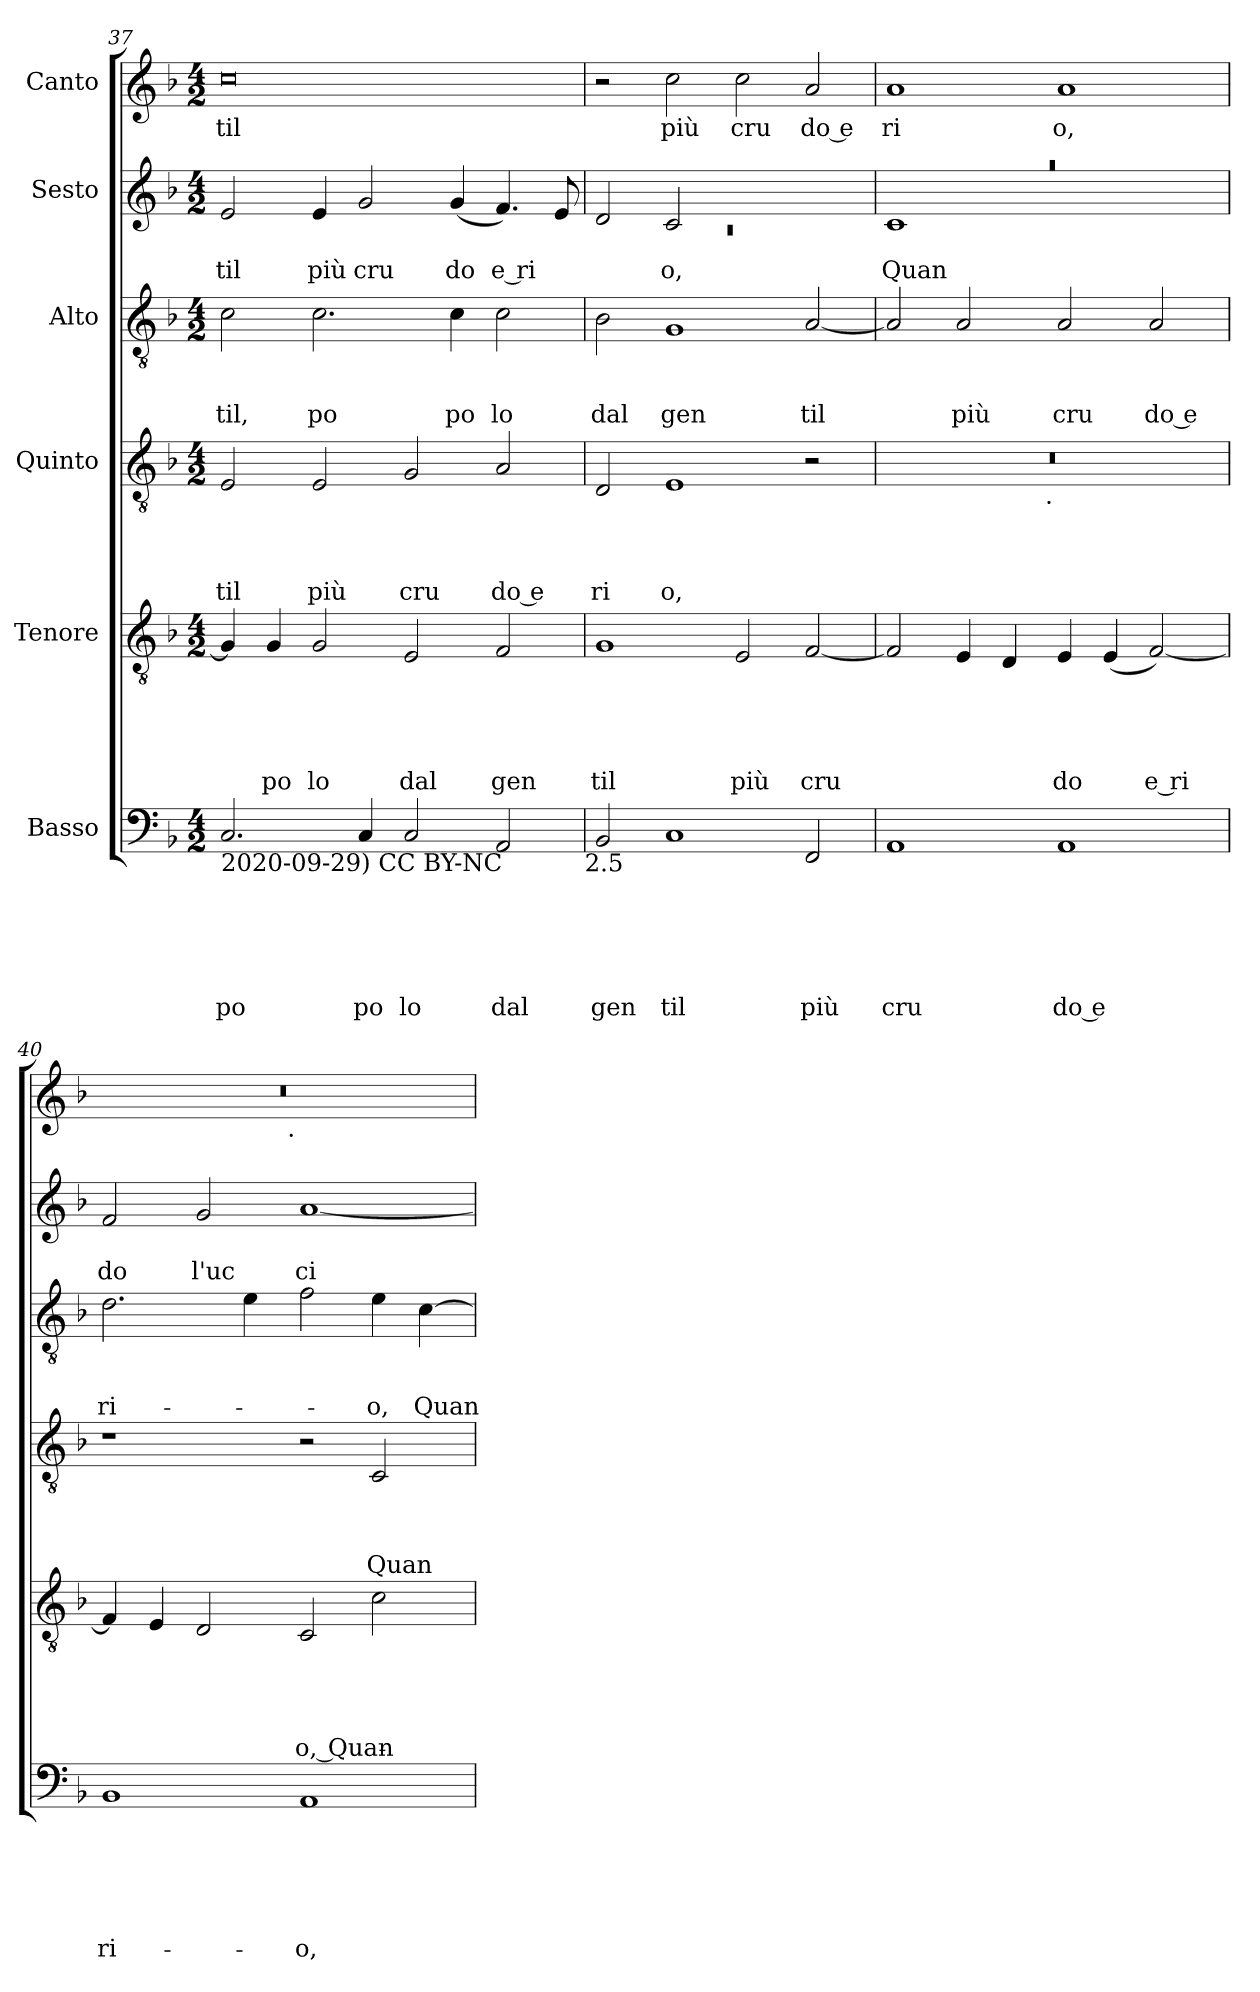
**kern	**text	**text	**text	**text	**text	**text	**kern	**text	**text	**text	**text	**text	**kern	**text	**text	**text	**text	**kern	**text	**text	**text	**kern	**text	**text	**kern	**text
*part6	*part6	*part6	*part6	*part6	*part6	*part6	*part5	*part5	*part5	*part5	*part5	*part5	*part4	*part4	*part4	*part4	*part4	*part3	*part3	*part3	*part3	*part2	*part2	*part2	*part1	*part1
*staff6	*staff6	*staff6	*staff6	*staff6	*staff6	*staff6	*staff5	*staff5	*staff5	*staff5	*staff5	*staff5	*staff4	*staff4	*staff4	*staff4	*staff4	*staff3	*staff3	*staff3	*staff3	*staff2	*staff2	*staff2	*staff1	*staff1
*I"Basso	*	*	*	*	*	*	*I"Tenore	*	*	*	*	*	*I"Quinto	*	*	*	*	*I"Alto	*	*	*	*I"Sesto	*	*	*I"Canto	*
*clefF4	*	*	*	*	*	*	*clefGv2	*	*	*	*	*	*clefGv2	*	*	*	*	*clefGv2	*	*	*	*clefG2	*	*	*clefG2	*
*k[b-]	*	*	*	*	*	*	*k[b-]	*	*	*	*	*	*k[b-]	*	*	*	*	*k[b-]	*	*	*	*k[b-]	*	*	*k[b-]	*
*F:	*	*	*	*	*	*	*F:	*	*	*	*	*	*F:	*	*	*	*	*F:	*	*	*	*F:	*	*	*F:	*
*M4/2	*	*	*	*	*	*	*M4/2	*	*	*	*	*	*M4/2	*	*	*	*	*M4/2	*	*	*	*M4/2	*	*	*M4/2	*
=37	=37	=37	=37	=37	=37	=37	=37	=37	=37	=37	=37	=37	=37	=37	=37	=37	=37	=37	=37	=37	=37	=37	=37	=37	=37	=37
!LO:TX:b:t=2020-09-29) CC BY-NC	!	!	!	!	!	!	!	!	!	!	!	!	!	!	!	!	!	!	!	!	!	!	!	!	!	!
!	!	!	!	!	!	!LO:LY:b	!	!	!	!	!	!	!	!	!	!	!LO:LY:b	!	!	!	!LO:LY:b	!	!	!LO:LY:b	!	!LO:LY:b
2.C/	.	.	.	.	.	po	4G/]	.	.	.	.	.	2E/	.	.	.	til	2c\	.	.	til,	2e/	.	til	0cc	til
!	!	!	!	!	!	!	!	!	!	!	!	!LO:LY:b	!	!	!	!	!	!	!	!	!	!	!	!	!	!
.	.	.	.	.	.	.	4G/	.	.	.	.	po	.	.	.	.	.	.	.	.	.	.	.	.	.	.
!	!	!	!	!	!	!	!	!	!	!	!	!LO:LY:b	!	!	!	!	!LO:LY:b	!	!	!	!LO:LY:b	!	!	!LO:LY:b	!	!
.	.	.	.	.	.	.	2G/	.	.	.	.	lo	2E/	.	.	.	più	2.c\	.	.	po	4e/	.	più	.	.
!	!	!	!	!	!	!LO:LY:b	!	!	!	!	!	!	!	!	!	!	!	!	!	!	!	!	!	!LO:LY:b	!	!
4C/	.	.	.	.	.	po	.	.	.	.	.	.	.	.	.	.	.	.	.	.	.	2g/	.	cru	.	.
!	!	!	!	!	!	!LO:LY:b	!	!	!	!	!	!LO:LY:b	!	!	!	!	!LO:LY:b	!	!	!	!	!	!	!	!	!
2C/	.	.	.	.	.	lo	2E/	.	.	.	.	dal	2G/	.	.	.	cru	.	.	.	.	.	.	.	.	.
!	!	!	!	!	!	!	!	!	!	!	!	!	!	!	!	!	!	!	!	!	!LO:LY:b	!	!	!LO:LY:b:rj	!	!
.	.	.	.	.	.	.	.	.	.	.	.	.	.	.	.	.	.	4c\	.	.	po	(<4g/	.	do	.	.
!	!	!	!	!	!	!LO:LY:b	!	!	!	!	!	!LO:LY:b	!	!	!	!	!LO:LY:b:rj	!	!	!	!LO:LY:b	!	!	!LO:LY:b:rj	!	!
2AA/	.	.	.	.	.	dal	2F/	.	.	.	.	gen	2A/	.	.	.	do e	2c\	.	.	lo	4.f/)	.	e ri	.	.
.	.	.	.	.	.	.	.	.	.	.	.	.	.	.	.	.	.	.	.	.	.	8e/	.	.	.	.
!LO:TX:b:t=2.5	!	!	!	!	!	!	!	!	!	!	!	!	!	!	!	!	!	!	!	!	!	!	!	!	!	!
=38	=38	=38	=38	=38	=38	=38	=38	=38	=38	=38	=38	=38	=38	=38	=38	=38	=38	=38	=38	=38	=38	=38	=38	=38	=38	=38
*	*	*	*	*	*	*	*	*	*	*	*	*	*	*	*	*	*	*	*	*	*	*^	*	*	*	*
!	!	!	!	!	!	!LO:LY:b	!	!	!	!	!	!LO:LY:b	!	!	!	!	!LO:LY:b	!	!	!	!LO:LY:b	!	!LO:N:vis=1	!	!	!	!
2BB-/	.	.	.	.	.	gen	1G	.	.	.	.	til	2D/	.	.	.	ri	2B-\	.	.	dal	2d/	0rc	.	.	2r	.
!	!	!	!	!	!	!LO:LY:b	!	!	!	!	!	!	!	!	!	!	!LO:LY:b	!	!	!	!LO:LY:b	!	!	!	!LO:LY:b	!	!LO:LY:b
1C	.	.	.	.	.	til	.	.	.	.	.	.	1E	.	.	.	o,	1G	.	.	gen	2c/	.	.	o,	2cc\	più
!	!	!	!	!	!	!	!	!	!	!	!	!LO:LY:b	!	!	!	!	!	!	!	!	!	!	!	!	!	!	!LO:LY:b
.	.	.	.	.	.	.	2E/	.	.	.	.	più	.	.	.	.	.	.	.	.	.	1ryy	.	.	.	2cc\	cru
!	!	!	!	!	!	!LO:LY:b	!	!	!	!	!	!LO:LY:b	!	!	!	!	!	!	!	!	!LO:LY:b	!	!	!	!	!	!LO:LY:b:rj
2FF/	.	.	.	.	.	più	[<2F/	.	.	.	.	cru	2r	.	.	.	.	[<2A/	.	.	til	.	.	.	.	2a/	do e
=39	=39	=39	=39	=39	=39	=39	=39	=39	=39	=39	=39	=39	=39	=39	=39	=39	=39	=39	=39	=39	=39	=39	=39	=39	=39	=39	=39
!	!	!	!	!	!	!LO:LY:b	!	!	!	!	!	!	!	!	!	!	!	!	!	!	!	!LO:N:vis=1	!	!	!LO:LY:b	!	!LO:LY:b
*	*	*	*	*	*	*	*	*	*	*	*	*	*^	*	*	*	*	*	*	*	*	*	*	*	*	*	*
1AA	.	.	.	.	.	cru	2F/]	.	.	.	.	.	0r	2ryy	.	.	.	.	2A/]	.	.	.	0raa	1c	.	Quan	1a	ri
!	!	!	!	!	!	!	!	!	!	!	!	!	!	!	!	!	!	!	!	!	!	!LO:LY:b	!	!	!	!	!	!
.	.	.	.	.	.	.	4E/	.	.	.	.	.	.	4...ryy	.	.	.	.	2A/	.	.	più	.	.	.	.	.	.
.	.	.	.	.	.	.	4D/	.	.	.	.	.	.	.	.	.	.	.	.	.	.	.	.	.	.	.	.	.
!	!	!	!	!	!	!	!	!	!	!	!	!	!	!LO:TX:b:t=.	!	!	!	!	!	!	!	!	!	!	!	!	!	!
.	.	.	.	.	.	.	.	.	.	.	.	.	.	1ryy	.	.	.	.	.	.	.	.	.	.	.	.	.	.
!	!	!	!	!	!	!LO:LY:b:rj	!	!	!	!	!	!LO:LY:b	!	!	!	!	!	!	!	!	!	!LO:LY:b	!	!	!	!	!	!LO:LY:b
1AA	.	.	.	.	.	do e	4E/	.	.	.	.	do	.	.	.	.	.	.	2A/	.	.	cru	.	1ryy	.	.	1a	o,
.	.	.	.	.	.	.	(<4E/	.	.	.	.	.	.	.	.	.	.	.	.	.	.	.	.	.	.	.	.	.
!	!	!	!	!	!	!	!	!	!	!	!	!LO:LY:b:rj	!	!	!	!	!	!	!	!	!	!LO:LY:b:rj	!	!	!	!	!	!
.	.	.	.	.	.	.	[<2F/)	.	.	.	.	e ri	.	.	.	.	.	.	2A/	.	.	do e	.	.	.	.	.	.
.	.	.	.	.	.	.	.	.	.	.	.	.	.	32ryy	.	.	.	.	.	.	.	.	.	.	.	.	.	.
!!LO:PB:g=z
=40	=40	=40	=40	=40	=40	=40	=40	=40	=40	=40	=40	=40	=40	=40	=40	=40	=40	=40	=40	=40	=40	=40	=40	=40	=40	=40	=40	=40
!	!	!	!	!	!	!LO:LY:b	!	!	!	!	!	!	!	!	!	!	!	!	!	!	!	!LO:LY:b	!	!	!	!LO:LY:b	!	!
*	*	*	*	*	*	*	*	*	*	*	*	*	*v	*v	*	*	*	*	*	*	*	*	*v	*v	*	*	*^	*
1BB-	.	.	.	.	.	ri-	4F/]	.	.	.	.	.	1r	.	.	.	.	2.d\	.	.	ri-	2f/	.	do	0r	2ryy	.
.	.	.	.	.	.	.	4E/	.	.	.	.	.	.	.	.	.	.	.	.	.	.	.	.	.	.	.	.
!	!	!	!	!	!	!	!	!	!	!	!	!	!	!	!	!	!	!	!	!	!	!	!	!LO:LY:b	!	!	!
.	.	.	.	.	.	.	2D/	.	.	.	.	.	.	.	.	.	.	.	.	.	.	2g/	.	l'uc	.	4...ryy	.
.	.	.	.	.	.	.	.	.	.	.	.	.	.	.	.	.	.	4e\	.	.	.	.	.	.	.	.	.
!	!	!	!	!	!	!	!	!	!	!	!	!	!	!	!	!	!	!	!	!	!	!	!	!	!	!LO:TX:b:t=.	!
.	.	.	.	.	.	.	.	.	.	.	.	.	.	.	.	.	.	.	.	.	.	.	.	.	.	1ryy	.
!	!	!	!	!	!	!LO:LY:b	!	!	!	!	!	!LO:LY:b	!	!	!	!	!	!	!	!	!	!	!	!LO:LY:b	!	!	!
1AA	.	.	.	.	.	-o,	2C/	.	.	.	.	o, Quan-	2r	.	.	.	.	2f\	.	.	.	[<1a	.	ci	.	.	.
!	!	!	!	!	!	!	!	!	!	!	!	!	!	!	!	!	!LO:LY:b	!	!	!	!LO:LY:b	!	!	!	!	!	!
.	.	.	.	.	.	.	2c\	.	.	.	.	.	2C/	.	.	.	Quan	4e\	.	.	-o,	.	.	.	.	.	.
!	!	!	!	!	!	!	!	!	!	!	!	!	!	!	!	!	!	!	!	!	!LO:LY:b	!	!	!	!	!	!
.	.	.	.	.	.	.	.	.	.	.	.	.	.	.	.	.	.	[>4c\	.	.	Quan-	.	.	.	.	.	.
.	.	.	.	.	.	.	.	.	.	.	.	.	.	.	.	.	.	.	.	.	.	.	.	.	.	32ryy	.
*	*	*	*	*	*	*	*	*	*	*	*	*	*	*	*	*	*	*	*	*	*	*	*	*	*v	*v	*
=	=	=	=	=	=	=	=	=	=	=	=	=	=	=	=	=	=	=	=	=	=	=	=	=	=	=
*-	*-	*-	*-	*-	*-	*-	*-	*-	*-	*-	*-	*-	*-	*-	*-	*-	*-	*-	*-	*-	*-	*-	*-	*-	*-	*-
